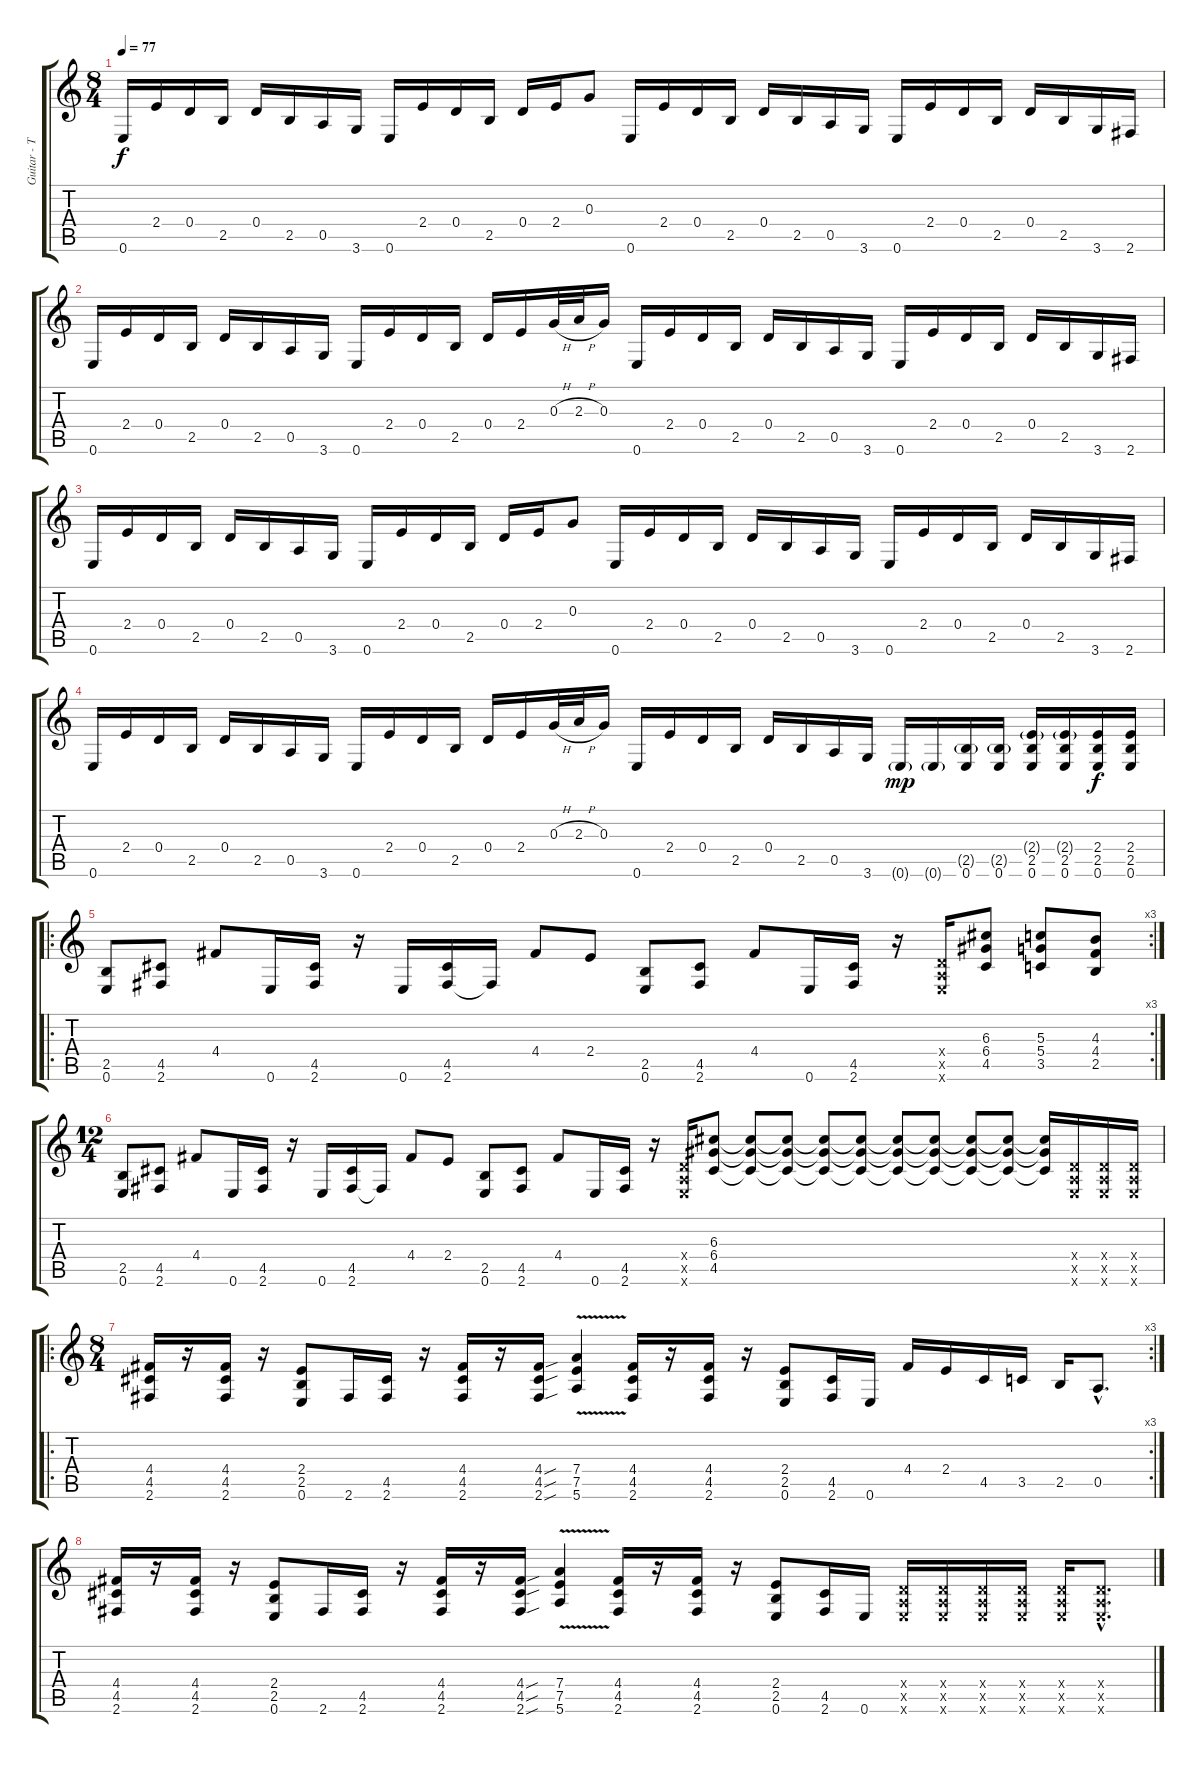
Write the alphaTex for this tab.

\track ("Guitar - Tom Morello" "Guitar - T") {instrument overdrivenguitar}
\staff {score tabs}
\tuning (E4 B3 G3 D3 A2 E2) {hide}
\ts (8 4)
\tempo 77
\clef g2
\ks c
0.6.16{dy f instrument electricguitarmuted} 2.4.16 0.4.16 2.5.16 0.4.16 2.5.16 0.5.16 3.6.16 0.6.16 2.4.16 0.4.16 2.5.16 0.4.16 2.4.16 0.3.8 0.6.16 2.4.16 0.4.16 2.5.16 0.4.16 2.5.16 0.5.16 3.6.16 0.6.16 2.4.16 0.4.16 2.5.16 0.4.16 2.5.16 3.6.16 2.6.16 |
0.6.16 2.4.16 0.4.16 2.5.16 0.4.16 2.5.16 0.5.16 3.6.16 0.6.16 2.4.16 0.4.16 2.5.16 0.4.16 2.4.16 0.3{h}.32 2.3{h}.32 0.3.16 0.6.16 2.4.16 0.4.16 2.5.16 0.4.16 2.5.16 0.5.16 3.6.16 0.6.16 2.4.16 0.4.16 2.5.16 0.4.16 2.5.16 3.6.16 2.6.16 |
0.6.16 2.4.16 0.4.16 2.5.16 0.4.16 2.5.16 0.5.16 3.6.16 0.6.16 2.4.16 0.4.16 2.5.16 0.4.16 2.4.16 0.3.8 0.6.16 2.4.16 0.4.16 2.5.16 0.4.16 2.5.16 0.5.16 3.6.16 0.6.16 2.4.16 0.4.16 2.5.16 0.4.16 2.5.16 3.6.16 2.6.16 |
0.6.16 2.4.16 0.4.16 2.5.16 0.4.16 2.5.16 0.5.16 3.6.16 0.6.16 2.4.16 0.4.16 2.5.16 0.4.16 2.4.16 0.3{h}.32 2.3{h}.32 0.3.16 0.6.16 2.4.16 0.4.16 2.5.16 0.4.16 2.5.16 0.5.16 3.6.16 0.6{g}.16{dy mp} 0.6{g}.16 (2.5{g} 0.6).16 (2.5{g} 0.6).16 (2.4{g} 2.5 0.6).16 (2.4{g} 2.5 0.6).16 (2.4 2.5 0.6).16{dy f} (2.4 2.5 0.6).16 |
\ro
\rc 3
(2.5 0.6).8{instrument overdrivenguitar} (4.5 2.6).8 4.4.8 0.6.16 (4.5 2.6).16 r.16 0.6.16 (4.5 2.6).16 2.6{t}.16 4.4.8 2.4.8 (2.5 0.6).8 (4.5 2.6).8 4.4.8 0.6.16 (4.5 2.6).16 r.16 (0.4{x} 0.5{x} 0.6{x}).16 (6.3 6.4 4.5).8 (5.3 5.4 3.5).8 (4.3 4.4 2.5).8 |
\ts (12 4)
(2.5 0.6).8 (4.5 2.6).8 4.4.8 0.6.16 (4.5 2.6).16 r.16 0.6.16 (4.5 2.6).16 2.6{t}.16 4.4.8 2.4.8 (2.5 0.6).8 (4.5 2.6).8 4.4.8 0.6.16 (4.5 2.6).16 r.16 (0.4{x} 0.5{x} 0.6{x}).16 (6.3 6.4 4.5).8 (6.3{t} 6.4{t} 4.5{t}).8 (6.3{t} 6.4{t} 4.5{t}).8 (6.3{t} 6.4{t} 4.5{t}).8 (6.3{t} 6.4{t} 4.5{t}).8 (6.3{t} 6.4{t} 4.5{t}).8 (6.3{t} 6.4{t} 4.5{t}).8 (6.3{t} 6.4{t} 4.5{t}).8 (6.3{t} 6.4{t} 4.5{t}).8 (6.3{t} 6.4{t} 4.5{t}).16 (0.4{x} 0.5{x} 0.6{x}).16 (0.4{x} 0.5{x} 0.6{x}).16 (0.4{x} 0.5{x} 0.6{x}).16 |
\ro
\rc 3
\ts (8 4)
(4.4 4.5 2.6).16 r.16 (4.4 4.5 2.6).16 r.16 (2.4 2.5 0.6).8 2.6.16 (4.5 2.6).16 r.16 (4.4 4.5 2.6).16 r.16 (4.4{sou} 4.5{sou} 2.6{sou}).16 (7.4{v} 7.5{v} 5.6{v}).4 (4.4 4.5 2.6).16 r.16 (4.4 4.5 2.6).16 r.16 (2.4 2.5 0.6).8 (4.5 2.6).16 0.6.16 4.4.16 2.4.16 4.5.16 3.5.16 2.5.16 0.5{hac}.8{d} |
(4.4 4.5 2.6).16 r.16 (4.4 4.5 2.6).16 r.16 (2.4 2.5 0.6).8 2.6.16 (4.5 2.6).16 r.16 (4.4 4.5 2.6).16 r.16 (4.4{sou} 4.5{sou} 2.6{sou}).16 (7.4{v} 7.5{v} 5.6{v}).4 (4.4 4.5 2.6).16 r.16 (4.4 4.5 2.6).16 r.16 (2.4 2.5 0.6).8 (4.5 2.6).16 0.6.16 (0.4{x} 0.5{x} 0.6{x}).16 (0.4{x} 0.5{x} 0.6{x}).16 (0.4{x} 0.5{x} 0.6{x}).16 (0.4{x} 0.5{x} 0.6{x}).16 (0.4{x} 0.5{x} 0.6{x}).16 (0.4{hac x} 0.5{hac x} 0.6{hac x}).8{d}
